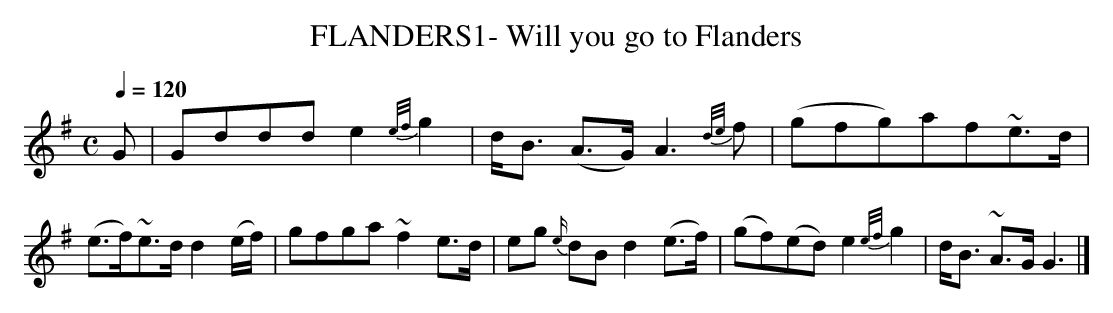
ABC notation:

X:1
T:FLANDERS1- Will you go to Flanders
Q:1/4=120
L:1/8
M:C
K:G
G|Gddde2{e/f/}g2|d/B3/2 (A3/2G/)A3{d/e/}f|\
(gfg)af~2e3/2d/2|(e3/2f/)~e3/2d/d2(e/f/)|\
gfga~f2e3/2d/|eg {e/}dBd2(e3/2f/)|\
(gf)(ed)e2{e/f/}g2|d/B3/2 ~A3/2G/G3|]
